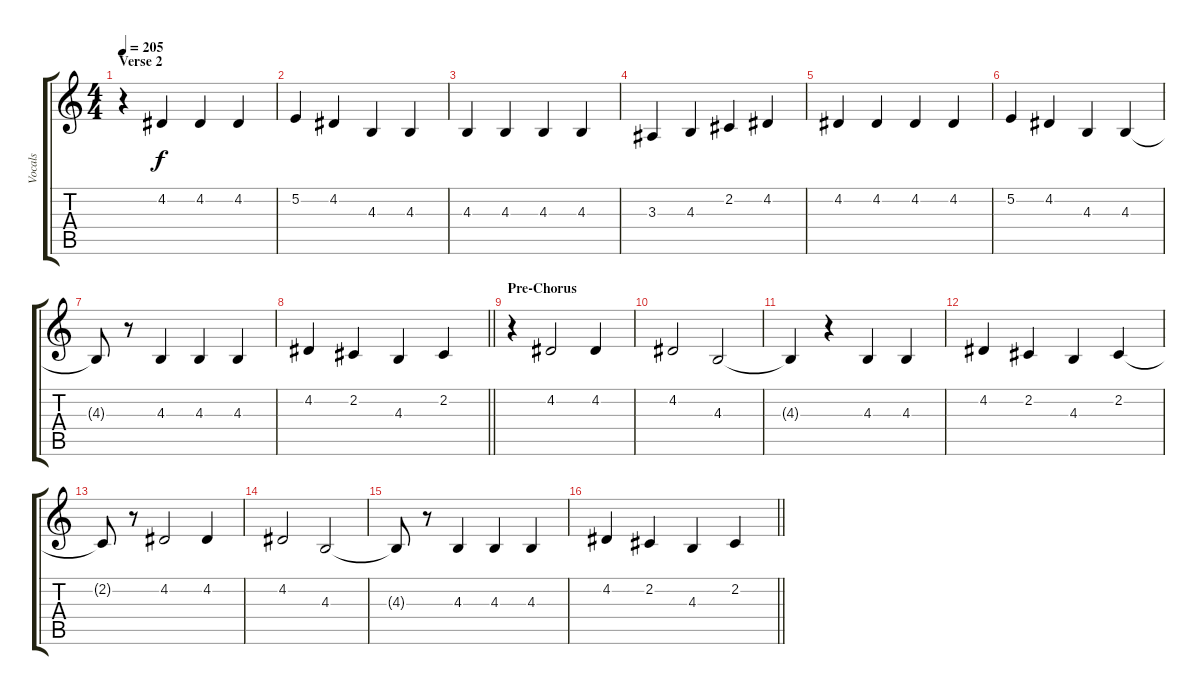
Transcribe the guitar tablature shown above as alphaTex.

\track ("Vocals" "Vocals") {instrument altosax}
\staff {score tabs}
\tuning (E4 B3 G3 D3 A2 E2) {hide}
\ts (4 4)
\section ("" "Verse 2")
\tempo 205
\clef g2
\ks c
r.4{dy f} 4.2.4 4.2.4 4.2.4 |
5.2.4 4.2.4 4.3.4 4.3.4 |
4.3.4 4.3.4 4.3.4 4.3.4 |
3.3.4 4.3.4 2.2.4 4.2.4 |
4.2.4 4.2.4 4.2.4 4.2.4 |
5.2.4 4.2.4 4.3.4 4.3.4 |
4.3{t}.8 r.8 4.3.4 4.3.4 4.3.4 |
\barLineRight lightlight
4.2.4 2.2.4 4.3.4 2.2.4 |
\section ("" "Pre-Chorus")
r.4 4.2.2 4.2.4 |
4.2.2 4.3.2 |
4.3{t}.4 r.4 4.3.4 4.3.4 |
4.2.4 2.2.4 4.3.4 2.2.4 |
2.2{t}.8 r.8 4.2.2 4.2.4 |
4.2.2 4.3.2 |
4.3{t}.8 r.8 4.3.4 4.3.4 4.3.4 |
\barLineRight lightlight
4.2.4 2.2.4 4.3.4 2.2.4
